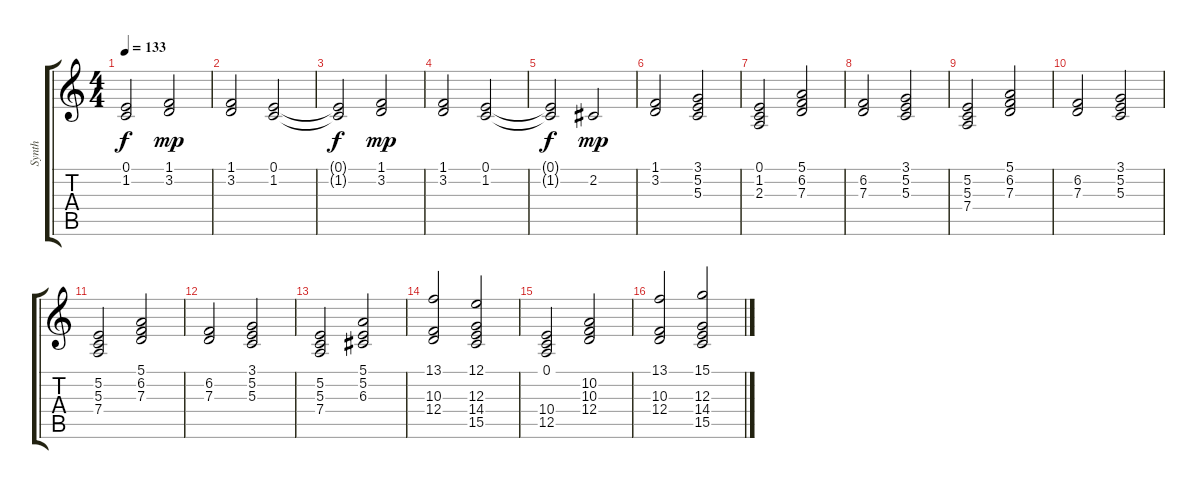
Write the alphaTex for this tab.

\track ("Synth" "Synth") {instrument synthstrings1}
\staff {score tabs}
\tuning (E4 B3 G3 D3 A2 E2) {hide}
\ts (4 4)
\tempo 133
\clef g2
\ks c
(0.1{t} 1.2{t}).2{dy f} (1.1 3.2).2{dy mp} |
(1.1 3.2).2 (0.1 1.2).2 |
(0.1{t} 1.2{t}).2{dy f} (1.1 3.2).2{dy mp} |
(1.1 3.2).2 (0.1 1.2).2 |
(0.1{t} 1.2{t}).2{dy f} 2.2.2{dy mp} |
(1.1 3.2).2 (3.1 5.2 5.3).2 |
(0.1 1.2 2.3).2 (5.1 6.2 7.3).2 |
(6.2 7.3).2 (3.1 5.2 5.3).2 |
(5.2 5.3 7.4).2 (5.1 6.2 7.3).2 |
(6.2 7.3).2 (3.1 5.2 5.3).2 |
(5.2 5.3 7.4).2 (5.1 6.2 7.3).2 |
(6.2 7.3).2 (3.1 5.2 5.3).2 |
(5.2 5.3 7.4).2 (5.1 5.2 6.3).2 |
(13.1 10.3 12.4).2 (12.1 12.3 14.4 15.5).2 |
(0.1 10.4 12.5).2 (10.2 10.3 12.4).2 |
(13.1 10.3 12.4).2 (15.1 12.3 14.4 15.5).2
